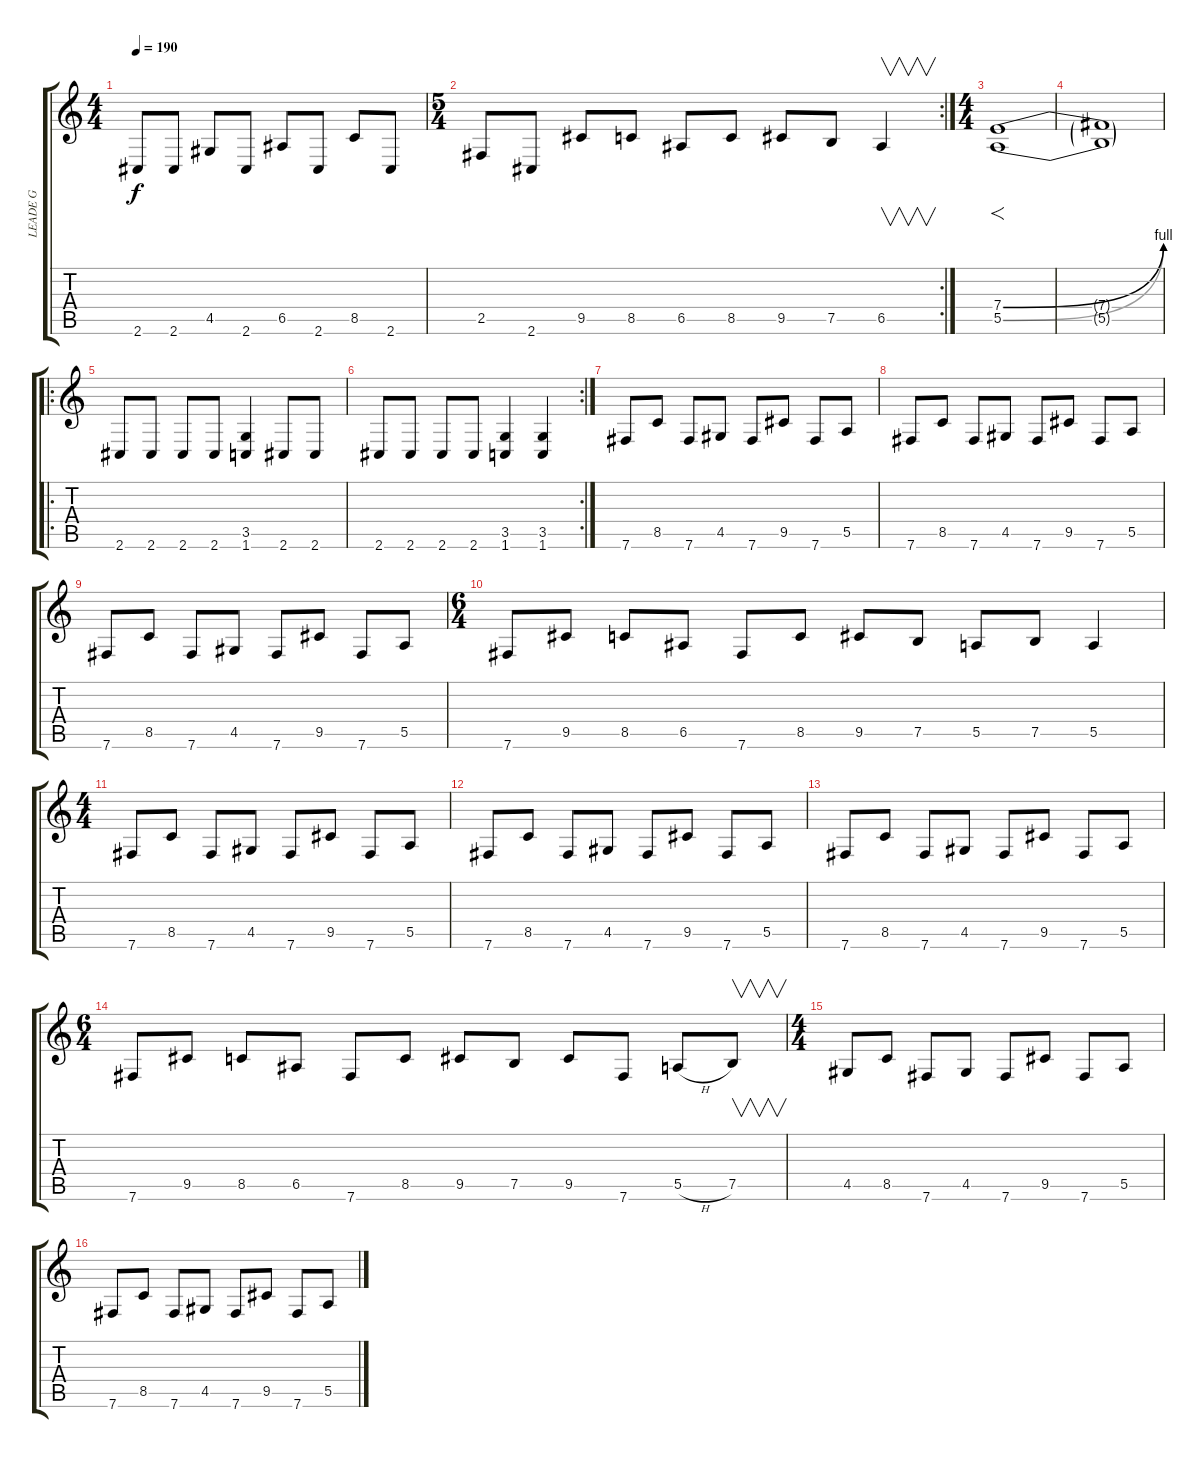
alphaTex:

\track ("LEADE G" "LEADE G") {instrument distortionguitar}
\staff {score tabs}
\tuning (B3 Gb3 E3 A2 E2 B1) {hide}
\ts (4 4)
\tempo 190
\clef g2
\ks c
2.6.8{dy f} 2.6.8 4.5.8 2.6.8 6.5.8 2.6.8 8.5.8 2.6.8 |
\rc 2
\ts (5 4)
2.5.8 2.6.8 9.5.8 8.5.8 6.5.8 8.5.8 9.5.8 7.5.8 6.5.4{v} |
\ts (4 4)
(7.4{be (bend 0 0 60 4)} 5.5{be (bend 0 0 60 4)}).1{f} |
(7.4{t} 5.5{t}).1 |
\ro
2.6.8 2.6.8 2.6.8 2.6.8 (3.5 1.6).4 2.6.8 2.6.8 |
\rc 2
2.6.8 2.6.8 2.6.8 2.6.8 (3.5 1.6).4 (3.5 1.6).4 |
7.6.8 8.5.8 7.6.8 4.5.8 7.6.8 9.5.8 7.6.8 5.5.8 |
7.6.8 8.5.8 7.6.8 4.5.8 7.6.8 9.5.8 7.6.8 5.5.8 |
7.6.8 8.5.8 7.6.8 4.5.8 7.6.8 9.5.8 7.6.8 5.5.8 |
\ts (6 4)
7.6.8 9.5.8 8.5.8 6.5.8 7.6.8 8.5.8 9.5.8 7.5.8 5.5.8 7.5.8 5.5.4 |
\ts (4 4)
7.6.8 8.5.8 7.6.8 4.5.8 7.6.8 9.5.8 7.6.8 5.5.8 |
7.6.8 8.5.8 7.6.8 4.5.8 7.6.8 9.5.8 7.6.8 5.5.8 |
7.6.8 8.5.8 7.6.8 4.5.8 7.6.8 9.5.8 7.6.8 5.5.8 |
\ts (6 4)
7.6.8 9.5.8 8.5.8 6.5.8 7.6.8 8.5.8 9.5.8 7.5.8 9.5.8 7.6.8 5.5{h}.8 7.5.8{v} |
\ts (4 4)
4.5.8 8.5.8 7.6.8 4.5.8 7.6.8 9.5.8 7.6.8 5.5.8 |
7.6.8 8.5.8 7.6.8 4.5.8 7.6.8 9.5.8 7.6.8 5.5.8
